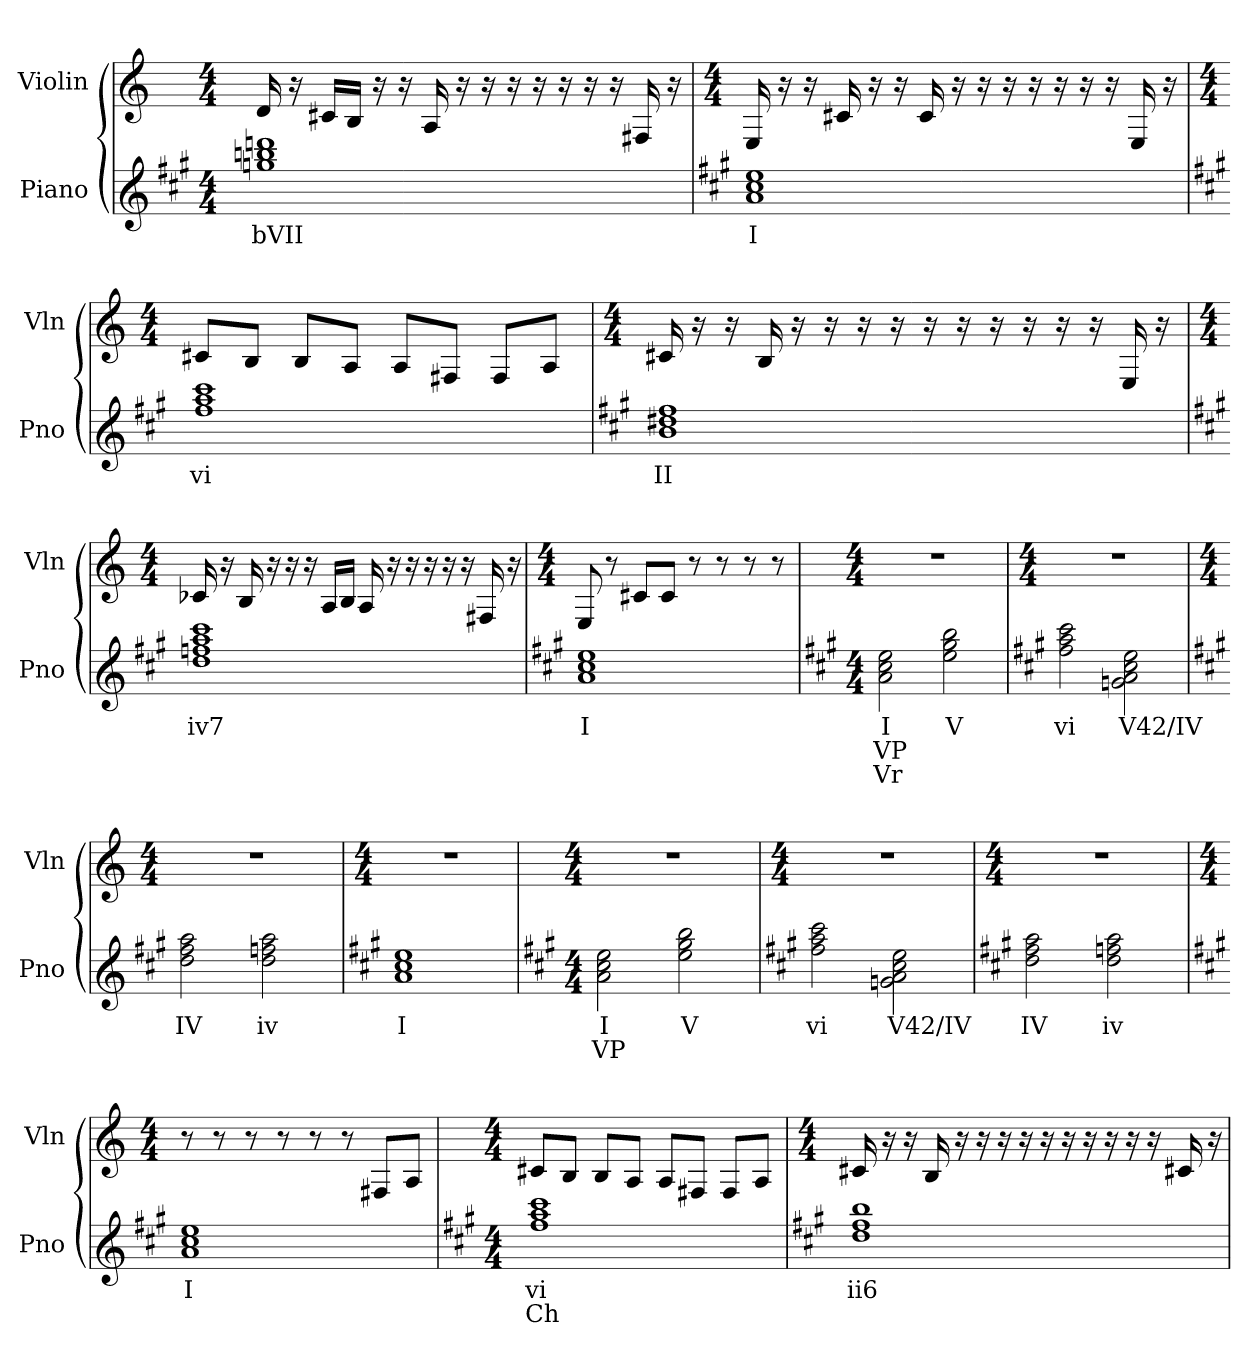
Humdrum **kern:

**kern	**text	**text	**text	**kern
*part2	*part2	*part2	*part2	*part1
*staff2	*staff2	*staff2	*staff2	*staff1
*I"Piano	*	*	*	*I"Violin
*I'Pno	*	*	*	*I'Vln
*k[f#c#g#]	*	*	*	*
*A:	*	*	*	*
*M4/4	*	*	*	*M4/4
=	=	=	=	=
1ggn 1bbn 1dddn	bVII	.	.	16d
.	.	.	.	16r
.	.	.	.	16c#XLL
.	.	.	.	16BJJ
.	.	.	.	16r
.	.	.	.	16r
.	.	.	.	16A
.	.	.	.	16r
.	.	.	.	16r
.	.	.	.	16r
.	.	.	.	16r
.	.	.	.	16r
.	.	.	.	16r
.	.	.	.	16r
.	.	.	.	16F#X
.	.	.	.	16r
=	=	=	=	=
*k[f#c#g#]	*	*	*	*
*A:	*	*	*	*
*	*	*	*	*M4/4
1a 1cc# 1ee	I	.	.	16E
.	.	.	.	16r
.	.	.	.	16r
.	.	.	.	16c#X
.	.	.	.	16r
.	.	.	.	16r
.	.	.	.	16c#
.	.	.	.	16r
.	.	.	.	16r
.	.	.	.	16r
.	.	.	.	16r
.	.	.	.	16r
.	.	.	.	16r
.	.	.	.	16r
.	.	.	.	16E
.	.	.	.	16r
=	=	=	=	=
*k[f#c#g#]	*	*	*	*
*A:	*	*	*	*
*	*	*	*	*M4/4
1ff# 1aa 1ccc#	vi	.	.	8c#XL
.	.	.	.	8BJ
.	.	.	.	8BL
.	.	.	.	8AJ
.	.	.	.	8AL
.	.	.	.	8F#XJ
.	.	.	.	8F#L
.	.	.	.	8AJ
=	=	=	=	=
*k[f#c#g#]	*	*	*	*
*A:	*	*	*	*
*	*	*	*	*M4/4
1b 1dd#X 1ff#	II	.	.	16c#X
.	.	.	.	16r
.	.	.	.	16r
.	.	.	.	16B
.	.	.	.	16r
.	.	.	.	16r
.	.	.	.	16r
.	.	.	.	16r
.	.	.	.	16r
.	.	.	.	16r
.	.	.	.	16r
.	.	.	.	16r
.	.	.	.	16r
.	.	.	.	16r
.	.	.	.	16E
.	.	.	.	16r
=	=	=	=	=
*k[f#c#g#]	*	*	*	*
*A:	*	*	*	*
*	*	*	*	*M4/4
1dd 1ffn 1aa 1ccc#	iv7	.	.	16c-X
.	.	.	.	16r
.	.	.	.	16B
.	.	.	.	16r
.	.	.	.	16r
.	.	.	.	16r
.	.	.	.	16ALL
.	.	.	.	16BJJ
.	.	.	.	16A
.	.	.	.	16r
.	.	.	.	16r
.	.	.	.	16r
.	.	.	.	16r
.	.	.	.	16r
.	.	.	.	16F#X
.	.	.	.	16r
=	=	=	=	=
*k[f#c#g#]	*	*	*	*
*A:	*	*	*	*
*	*	*	*	*M4/4
1a 1cc# 1ee	I	.	.	8E
.	.	.	.	8r
.	.	.	.	8c#XL
.	.	.	.	8c#J
.	.	.	.	8r
.	.	.	.	8r
.	.	.	.	8r
.	.	.	.	8r
=	=	=	=	=
*k[f#c#g#]	*	*	*	*
*A:	*	*	*	*
*M4/4	*	*	*	*M4/4
2a 2cc# 2ee	I	VP	Vr	1r
2ee 2gg# 2bb	V	.	.	.
=	=	=	=	=
*k[f#c#g#]	*	*	*	*
*A:	*	*	*	*
*	*	*	*	*M4/4
2ff# 2aa 2ccc#	vi	.	.	1r
2gn 2a 2cc# 2ee	V42/IV	.	.	.
=	=	=	=	=
*k[f#c#g#]	*	*	*	*
*A:	*	*	*	*
*	*	*	*	*M4/4
2dd 2ff# 2aa	IV	.	.	1r
2dd 2ffn 2aa	iv	.	.	.
=	=	=	=	=
*k[f#c#g#]	*	*	*	*
*A:	*	*	*	*
*	*	*	*	*M4/4
1a 1cc# 1ee	I	.	.	1r
=	=	=	=	=
*k[f#c#g#]	*	*	*	*
*A:	*	*	*	*
*M4/4	*	*	*	*M4/4
2a 2cc# 2ee	I	VP	.	1r
2ee 2gg# 2bb	V	.	.	.
=	=	=	=	=
*k[f#c#g#]	*	*	*	*
*A:	*	*	*	*
*	*	*	*	*M4/4
2ff# 2aa 2ccc#	vi	.	.	1r
2gn 2a 2cc# 2ee	V42/IV	.	.	.
=	=	=	=	=
*k[f#c#g#]	*	*	*	*
*A:	*	*	*	*
*	*	*	*	*M4/4
2dd 2ff# 2aa	IV	.	.	1r
2dd 2ffn 2aa	iv	.	.	.
=	=	=	=	=
*k[f#c#g#]	*	*	*	*
*A:	*	*	*	*
*	*	*	*	*M4/4
1a 1cc# 1ee	I	.	.	8r
.	.	.	.	8r
.	.	.	.	8r
.	.	.	.	8r
.	.	.	.	8r
.	.	.	.	8r
.	.	.	.	8F#XL
.	.	.	.	8AJ
=	=	=	=	=
*k[f#c#g#]	*	*	*	*
*A:	*	*	*	*
*M4/4	*	*	*	*M4/4
1ff# 1aa 1ccc#	vi	Ch	.	8c#XL
.	.	.	.	8BJ
.	.	.	.	8BL
.	.	.	.	8AJ
.	.	.	.	8AL
.	.	.	.	8F#XJ
.	.	.	.	8F#L
.	.	.	.	8AJ
=	=	=	=	=
*k[f#c#g#]	*	*	*	*
*A:	*	*	*	*
*	*	*	*	*M4/4
1dd 1ff# 1bb	ii6	.	.	16c#X
.	.	.	.	16r
.	.	.	.	16r
.	.	.	.	16B
.	.	.	.	16r
.	.	.	.	16r
.	.	.	.	16r
.	.	.	.	16r
.	.	.	.	16r
.	.	.	.	16r
.	.	.	.	16r
.	.	.	.	16r
.	.	.	.	16r
.	.	.	.	16r
.	.	.	.	16c#X
.	.	.	.	16r
=	=	=	=	=
*-	*-	*-	*-	*-
